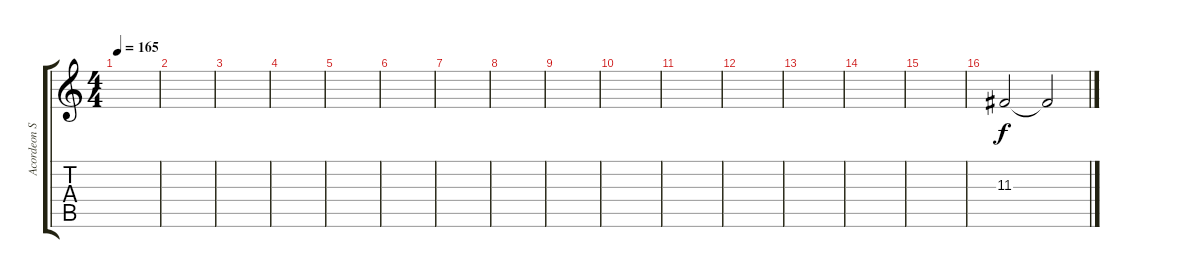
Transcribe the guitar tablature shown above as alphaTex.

\track ("Acordeon Sergio Acosta" "Acordeon S") {instrument accordion}
\staff {score tabs}
\tuning (E4 B3 G3 D3 A2 E2) {hide}
\ts (4 4)
\tempo 165
\clef g2
\ks c
|
|
|
|
|
|
|
|
|
|
|
|
|
|
|
11.3.2 11.3{t}.2{dy f}
